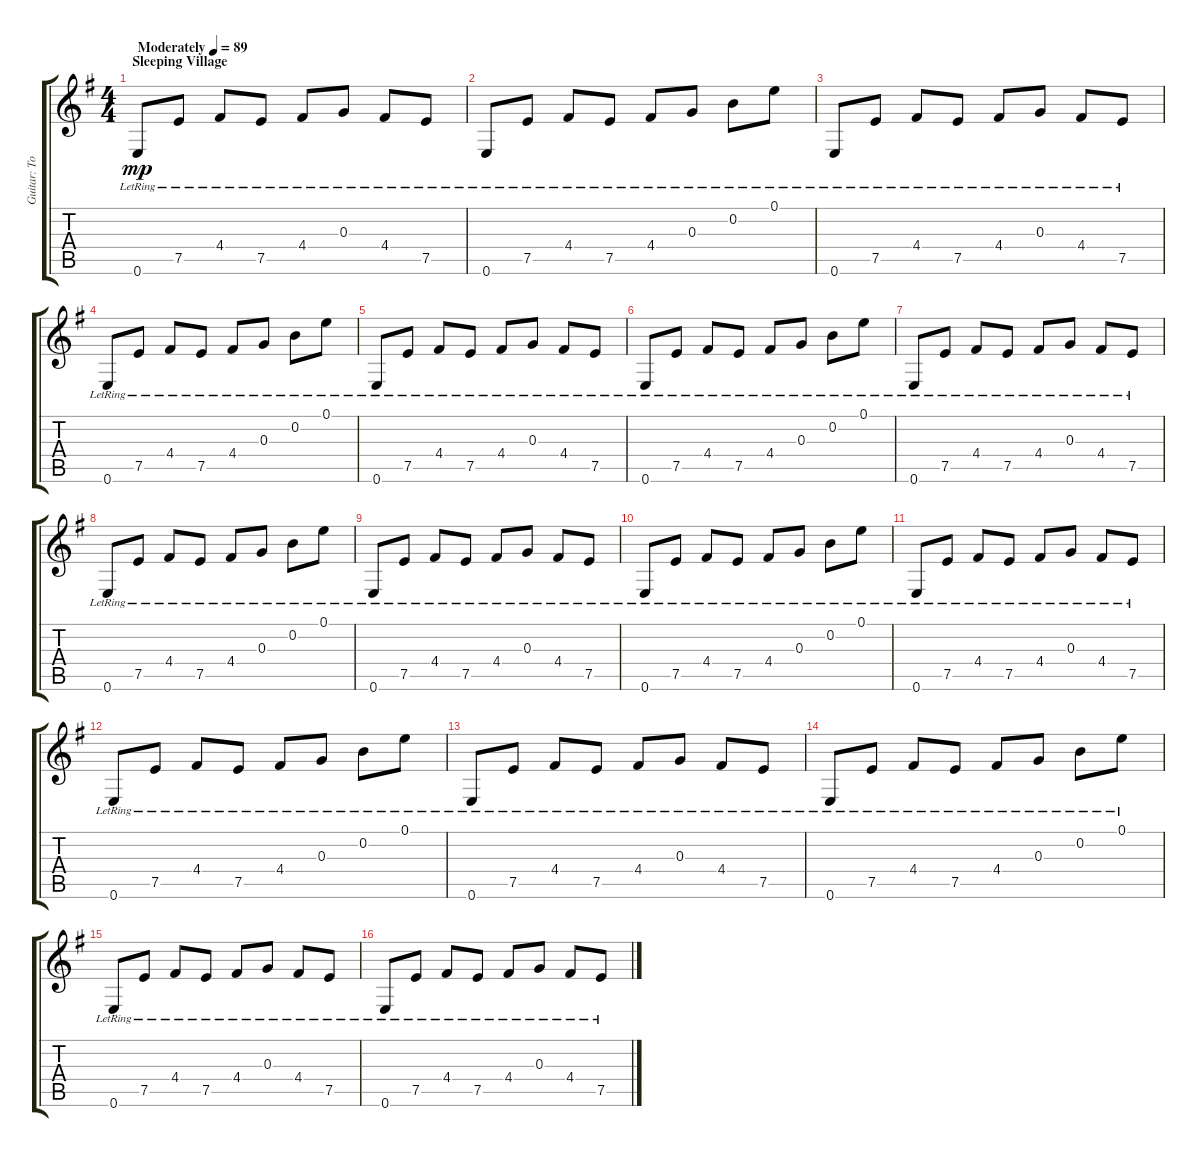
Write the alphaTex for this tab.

\track ("Guitar: Tony" "Guitar: To") {instrument distortionguitar}
\staff {score tabs}
\tuning (E4 B3 G3 D3 A2 E2) {hide}
\ts (4 4)
\section ("" "Sleeping Village")
\tempo (89 "Moderately")
\clef g2
\ks g
0.6{lr}.8{dy mp volume 13 instrument acousticguitarnylon} 7.5{lr}.8 4.4{lr}.8 7.5{lr}.8 4.4{lr}.8 0.3{lr}.8 4.4{lr}.8 7.5{lr}.8 |
0.6{lr}.8 7.5{lr}.8 4.4{lr}.8 7.5{lr}.8 4.4{lr}.8 0.3{lr}.8 0.2{lr}.8 0.1{lr}.8 |
0.6{lr}.8 7.5{lr}.8 4.4{lr}.8 7.5{lr}.8 4.4{lr}.8 0.3{lr}.8 4.4{lr}.8 7.5{lr}.8 |
0.6{lr}.8 7.5{lr}.8 4.4{lr}.8 7.5{lr}.8 4.4{lr}.8 0.3{lr}.8 0.2{lr}.8 0.1{lr}.8 |
0.6{lr}.8 7.5{lr}.8 4.4{lr}.8 7.5{lr}.8 4.4{lr}.8 0.3{lr}.8 4.4{lr}.8 7.5{lr}.8 |
0.6{lr}.8 7.5{lr}.8 4.4{lr}.8 7.5{lr}.8 4.4{lr}.8 0.3{lr}.8 0.2{lr}.8 0.1{lr}.8 |
0.6{lr}.8 7.5{lr}.8 4.4{lr}.8 7.5{lr}.8 4.4{lr}.8 0.3{lr}.8 4.4{lr}.8 7.5{lr}.8 |
0.6{lr}.8 7.5{lr}.8 4.4{lr}.8 7.5{lr}.8 4.4{lr}.8 0.3{lr}.8 0.2{lr}.8 0.1{lr}.8 |
0.6{lr}.8 7.5{lr}.8 4.4{lr}.8 7.5{lr}.8 4.4{lr}.8 0.3{lr}.8 4.4{lr}.8 7.5{lr}.8 |
0.6{lr}.8 7.5{lr}.8 4.4{lr}.8 7.5{lr}.8 4.4{lr}.8 0.3{lr}.8 0.2{lr}.8 0.1{lr}.8 |
0.6{lr}.8 7.5{lr}.8 4.4{lr}.8 7.5{lr}.8 4.4{lr}.8 0.3{lr}.8 4.4{lr}.8 7.5{lr}.8 |
0.6{lr}.8 7.5{lr}.8 4.4{lr}.8 7.5{lr}.8 4.4{lr}.8 0.3{lr}.8 0.2{lr}.8 0.1{lr}.8 |
0.6{lr}.8 7.5{lr}.8 4.4{lr}.8 7.5{lr}.8 4.4{lr}.8 0.3{lr}.8 4.4{lr}.8 7.5{lr}.8 |
0.6{lr}.8 7.5{lr}.8 4.4{lr}.8 7.5{lr}.8 4.4{lr}.8 0.3{lr}.8 0.2{lr}.8 0.1{lr}.8 |
0.6{lr}.8 7.5{lr}.8 4.4{lr}.8 7.5{lr}.8 4.4{lr}.8 0.3{lr}.8 4.4{lr}.8 7.5{lr}.8 |
0.6{lr}.8 7.5{lr}.8 4.4{lr}.8 7.5{lr}.8 4.4{lr}.8 0.3{lr}.8 4.4{lr}.8 7.5{lr}.8
